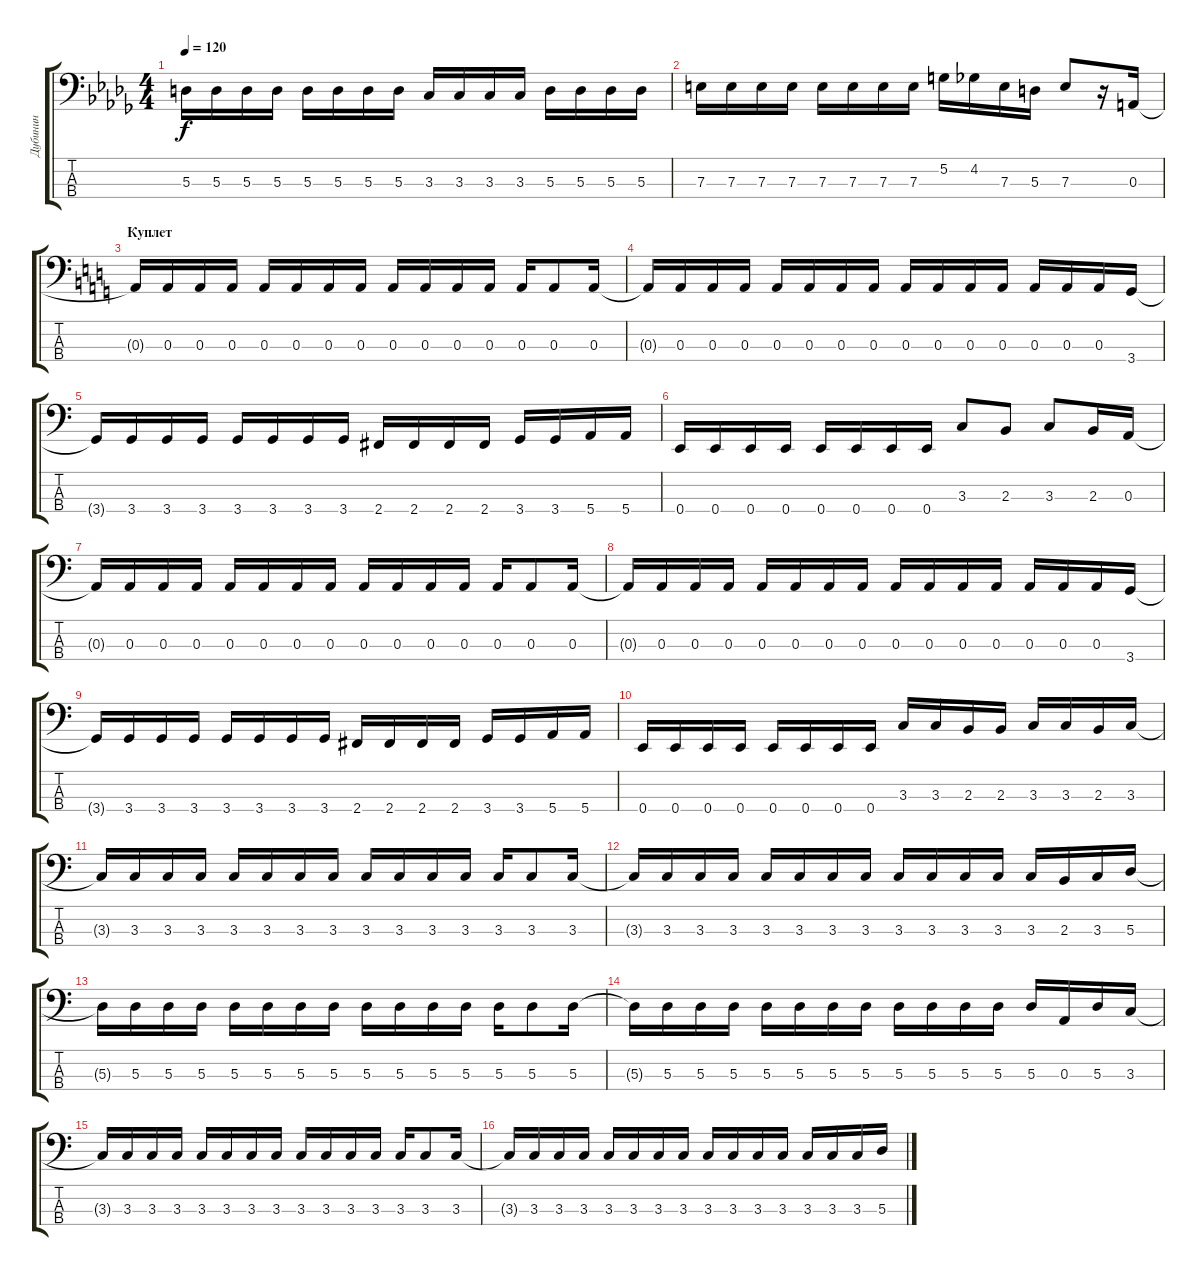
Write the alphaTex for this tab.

\track ("Дубинин" "Дубинин") {instrument electricbassfinger}
\staff {score tabs}
\tuning (G2 D2 A1 E1) {hide}
\ts (4 4)
\tempo 120
\clef f4
\ks db
5.3.16{dy f} 5.3.16 5.3.16 5.3.16 5.3.16 5.3.16 5.3.16 5.3.16 3.3.16 3.3.16 3.3.16 3.3.16 5.3.16 5.3.16 5.3.16 5.3.16 |
7.3.16 7.3.16 7.3.16 7.3.16 7.3.16 7.3.16 7.3.16 7.3.16 5.2.16 4.2.16 7.3.16 5.3.16 7.3.8 r.16 0.3.16 |
\section ("" "Куплет")
\ks c
0.3{t}.16 0.3.16 0.3.16 0.3.16 0.3.16 0.3.16 0.3.16 0.3.16 0.3.16 0.3.16 0.3.16 0.3.16 0.3.16 0.3.8 0.3.16 |
0.3{t}.16 0.3.16 0.3.16 0.3.16 0.3.16 0.3.16 0.3.16 0.3.16 0.3.16 0.3.16 0.3.16 0.3.16 0.3.16 0.3.16 0.3.16 3.4.16 |
3.4{t}.16 3.4.16 3.4.16 3.4.16 3.4.16 3.4.16 3.4.16 3.4.16 2.4.16 2.4.16 2.4.16 2.4.16 3.4.16 3.4.16 5.4.16 5.4.16 |
0.4.16 0.4.16 0.4.16 0.4.16 0.4.16 0.4.16 0.4.16 0.4.16 3.3.8 2.3.8 3.3.8 2.3.16 0.3.16 |
0.3{t}.16 0.3.16 0.3.16 0.3.16 0.3.16 0.3.16 0.3.16 0.3.16 0.3.16 0.3.16 0.3.16 0.3.16 0.3.16 0.3.8 0.3.16 |
0.3{t}.16 0.3.16 0.3.16 0.3.16 0.3.16 0.3.16 0.3.16 0.3.16 0.3.16 0.3.16 0.3.16 0.3.16 0.3.16 0.3.16 0.3.16 3.4.16 |
3.4{t}.16 3.4.16 3.4.16 3.4.16 3.4.16 3.4.16 3.4.16 3.4.16 2.4.16 2.4.16 2.4.16 2.4.16 3.4.16 3.4.16 5.4.16 5.4.16 |
0.4.16 0.4.16 0.4.16 0.4.16 0.4.16 0.4.16 0.4.16 0.4.16 3.3.16 3.3.16 2.3.16 2.3.16 3.3.16 3.3.16 2.3.16 3.3.16 |
3.3{t}.16 3.3.16 3.3.16 3.3.16 3.3.16 3.3.16 3.3.16 3.3.16 3.3.16 3.3.16 3.3.16 3.3.16 3.3.16 3.3.8 3.3.16 |
3.3{t}.16 3.3.16 3.3.16 3.3.16 3.3.16 3.3.16 3.3.16 3.3.16 3.3.16 3.3.16 3.3.16 3.3.16 3.3.16 2.3.16 3.3.16 5.3.16 |
5.3{t}.16 5.3.16 5.3.16 5.3.16 5.3.16 5.3.16 5.3.16 5.3.16 5.3.16 5.3.16 5.3.16 5.3.16 5.3.16 5.3.8 5.3.16 |
5.3{t}.16 5.3.16 5.3.16 5.3.16 5.3.16 5.3.16 5.3.16 5.3.16 5.3.16 5.3.16 5.3.16 5.3.16 5.3.16 0.3.16 5.3.16 3.3.16 |
3.3{t}.16 3.3.16 3.3.16 3.3.16 3.3.16 3.3.16 3.3.16 3.3.16 3.3.16 3.3.16 3.3.16 3.3.16 3.3.16 3.3.8 3.3.16 |
3.3{t}.16 3.3.16 3.3.16 3.3.16 3.3.16 3.3.16 3.3.16 3.3.16 3.3.16 3.3.16 3.3.16 3.3.16 3.3.16 3.3.16 3.3.16 5.3.16
